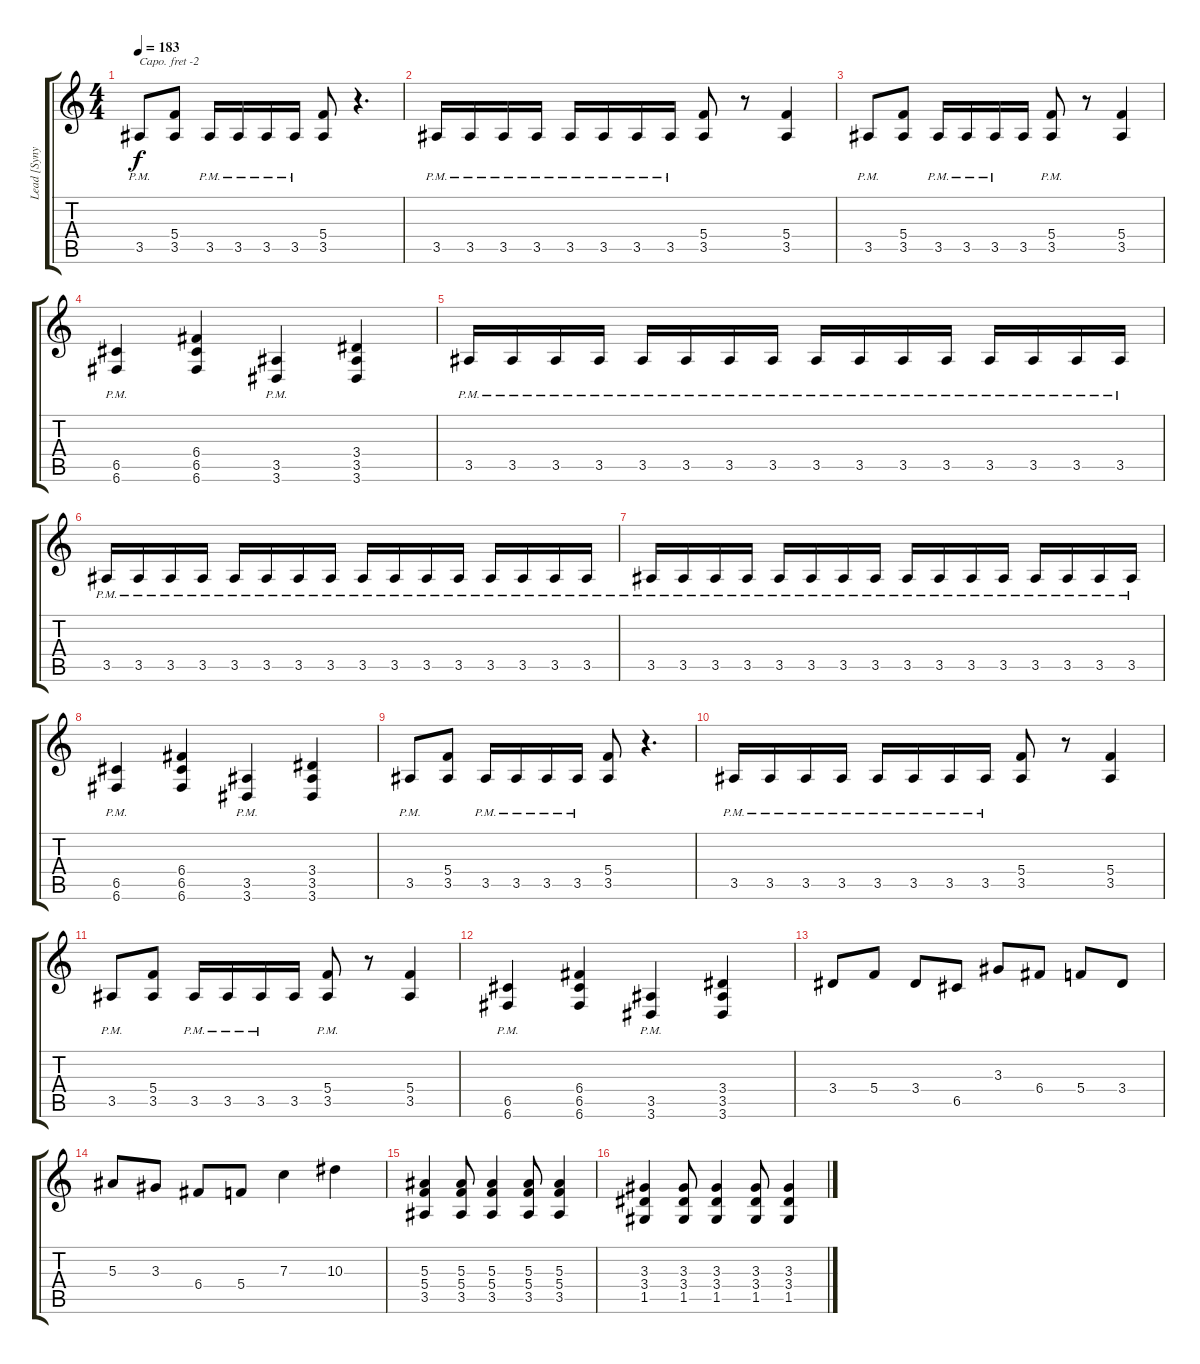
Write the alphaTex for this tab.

\track ("Lead [Synyster Gates]" "Lead [Syny") {instrument distortionguitar}
\staff {score tabs}
\capo -2
\tuning (E4 B3 G3 D3 A2 D2) {hide}
\ts (4 4)
\tempo 183
\clef g2
\ks c
3.5{pm}.8{dy f} (5.4 3.5).8 3.5{pm}.16 3.5{pm}.16 3.5{pm}.16 3.5{pm}.16 (5.4 3.5).8 r.4{d} |
3.5{pm}.16 3.5{pm}.16 3.5{pm}.16 3.5{pm}.16 3.5{pm}.16 3.5{pm}.16 3.5{pm}.16 3.5{pm}.16 (5.4 3.5).8 r.8 (5.4 3.5).4 |
3.5{pm}.8 (5.4 3.5).8 3.5{pm}.16 3.5{pm}.16 3.5{pm}.16 3.5.16 (5.4 3.5{pm}).8 r.8 (5.4 3.5).4 |
(6.5 6.6{pm}).4 (6.4 6.5 6.6).4 (3.5 3.6{pm}).4 (3.4 3.5 3.6).4 |
3.5{pm}.16 3.5{pm}.16 3.5{pm}.16 3.5{pm}.16 3.5{pm}.16 3.5{pm}.16 3.5{pm}.16 3.5{pm}.16 3.5{pm}.16 3.5{pm}.16 3.5{pm}.16 3.5{pm}.16 3.5{pm}.16 3.5{pm}.16 3.5{pm}.16 3.5{pm}.16 |
3.5{pm}.16 3.5{pm}.16 3.5{pm}.16 3.5{pm}.16 3.5{pm}.16 3.5{pm}.16 3.5{pm}.16 3.5{pm}.16 3.5{pm}.16 3.5{pm}.16 3.5{pm}.16 3.5{pm}.16 3.5{pm}.16 3.5{pm}.16 3.5{pm}.16 3.5{pm}.16 |
3.5{pm}.16 3.5{pm}.16 3.5{pm}.16 3.5{pm}.16 3.5{pm}.16 3.5{pm}.16 3.5{pm}.16 3.5{pm}.16 3.5{pm}.16 3.5{pm}.16 3.5{pm}.16 3.5{pm}.16 3.5{pm}.16 3.5{pm}.16 3.5{pm}.16 3.5{pm}.16 |
(6.5{pm} 6.6).4 (6.4 6.5 6.6).4 (3.5{pm} 3.6).4 (3.4 3.5 3.6).4 |
3.5{pm}.8 (5.4 3.5).8 3.5{pm}.16 3.5{pm}.16 3.5{pm}.16 3.5{pm}.16 (5.4 3.5).8 r.4{d} |
3.5{pm}.16 3.5{pm}.16 3.5{pm}.16 3.5{pm}.16 3.5{pm}.16 3.5{pm}.16 3.5{pm}.16 3.5{pm}.16 (5.4 3.5).8 r.8 (5.4 3.5).4 |
3.5{pm}.8 (5.4 3.5).8 3.5{pm}.16 3.5{pm}.16 3.5{pm}.16 3.5.16 (5.4 3.5{pm}).8 r.8 (5.4 3.5).4 |
(6.5 6.6{pm}).4 (6.4 6.5 6.6).4 (3.5 3.6{pm}).4 (3.4 3.5 3.6).4 |
3.4.8 5.4.8 3.4.8 6.5.8 3.3.8 6.4.8 5.4.8 3.4.8 |
5.3.8 3.3.8 6.4.8 5.4.8 7.3.4 10.3.4 |
(5.3 5.4 3.5).4 (5.3 5.4 3.5).8 (5.3 5.4 3.5).4 (5.3 5.4 3.5).8 (5.3 5.4 3.5).4 |
(3.3 3.4 1.5).4 (3.3 3.4 1.5).8 (3.3 3.4 1.5).4 (3.3 3.4 1.5).8 (3.3 3.4 1.5).4
